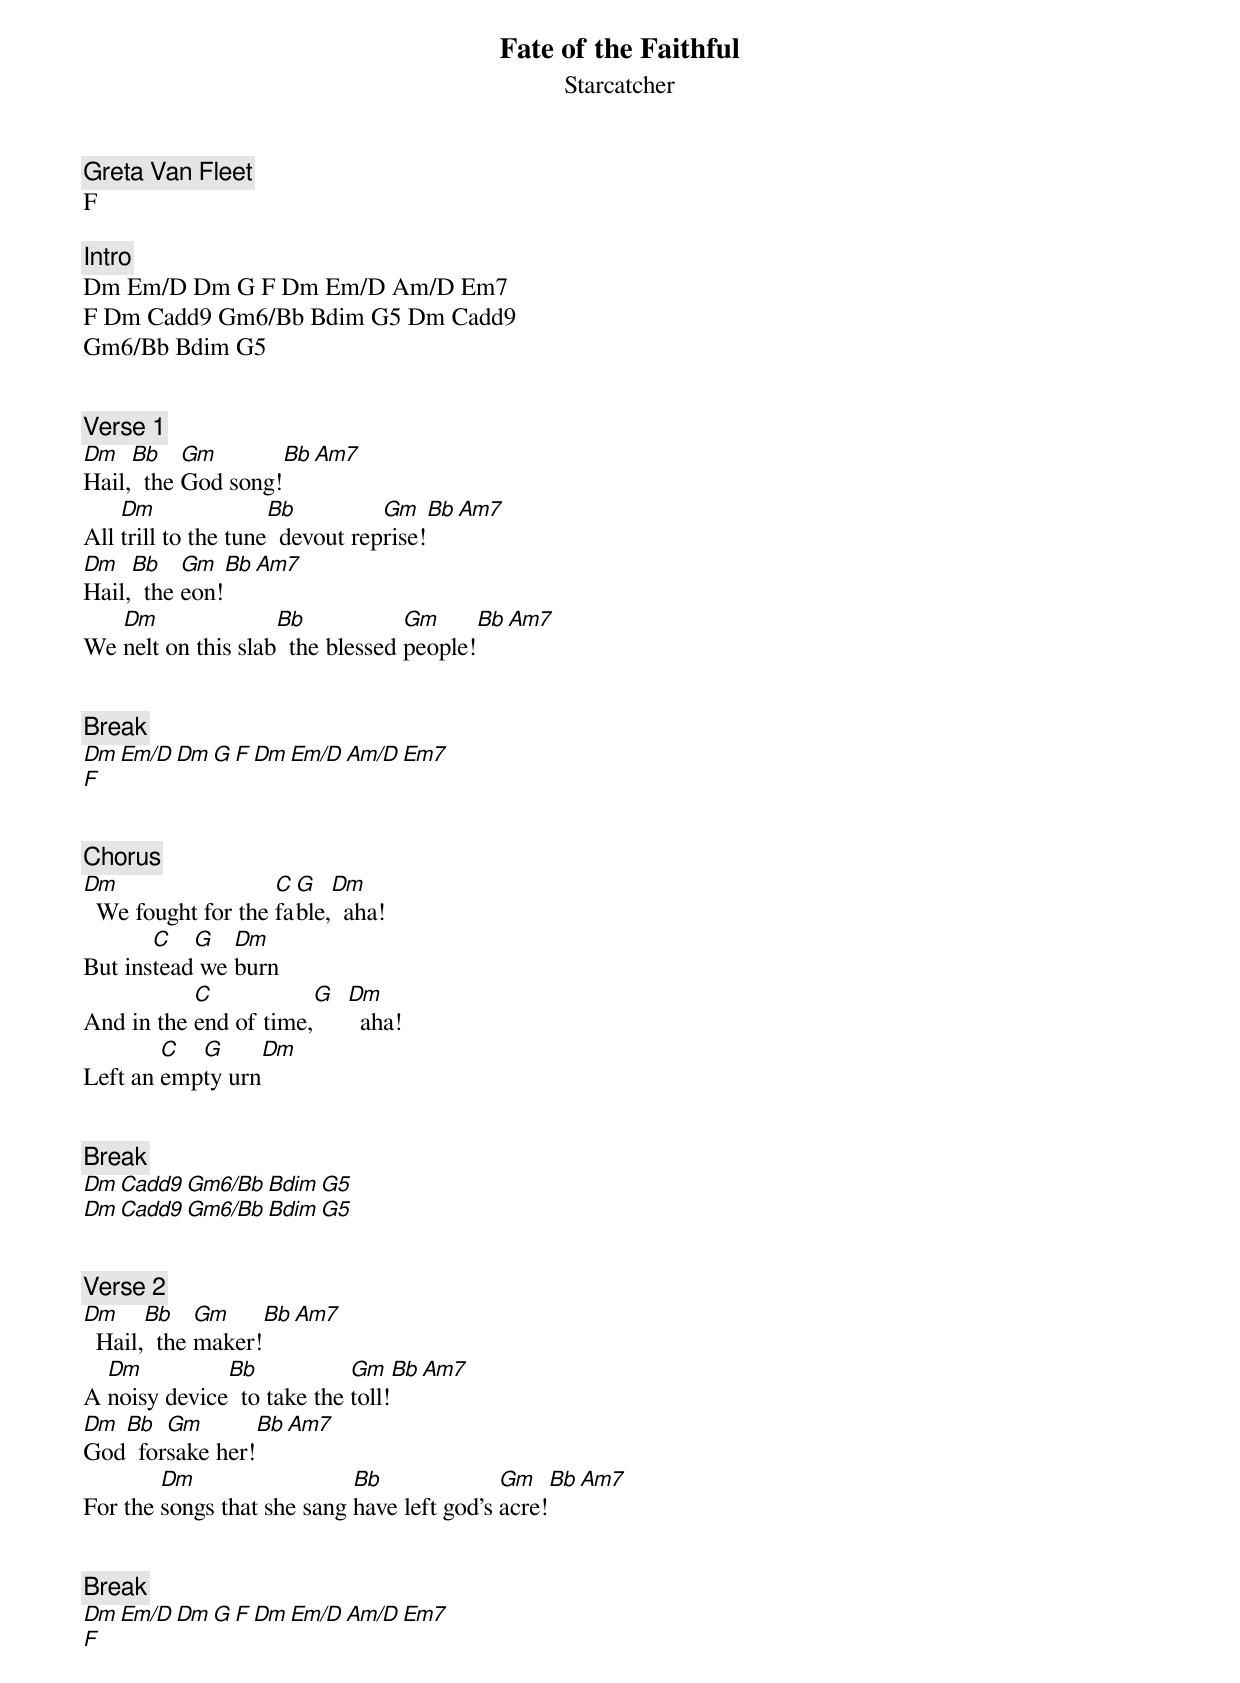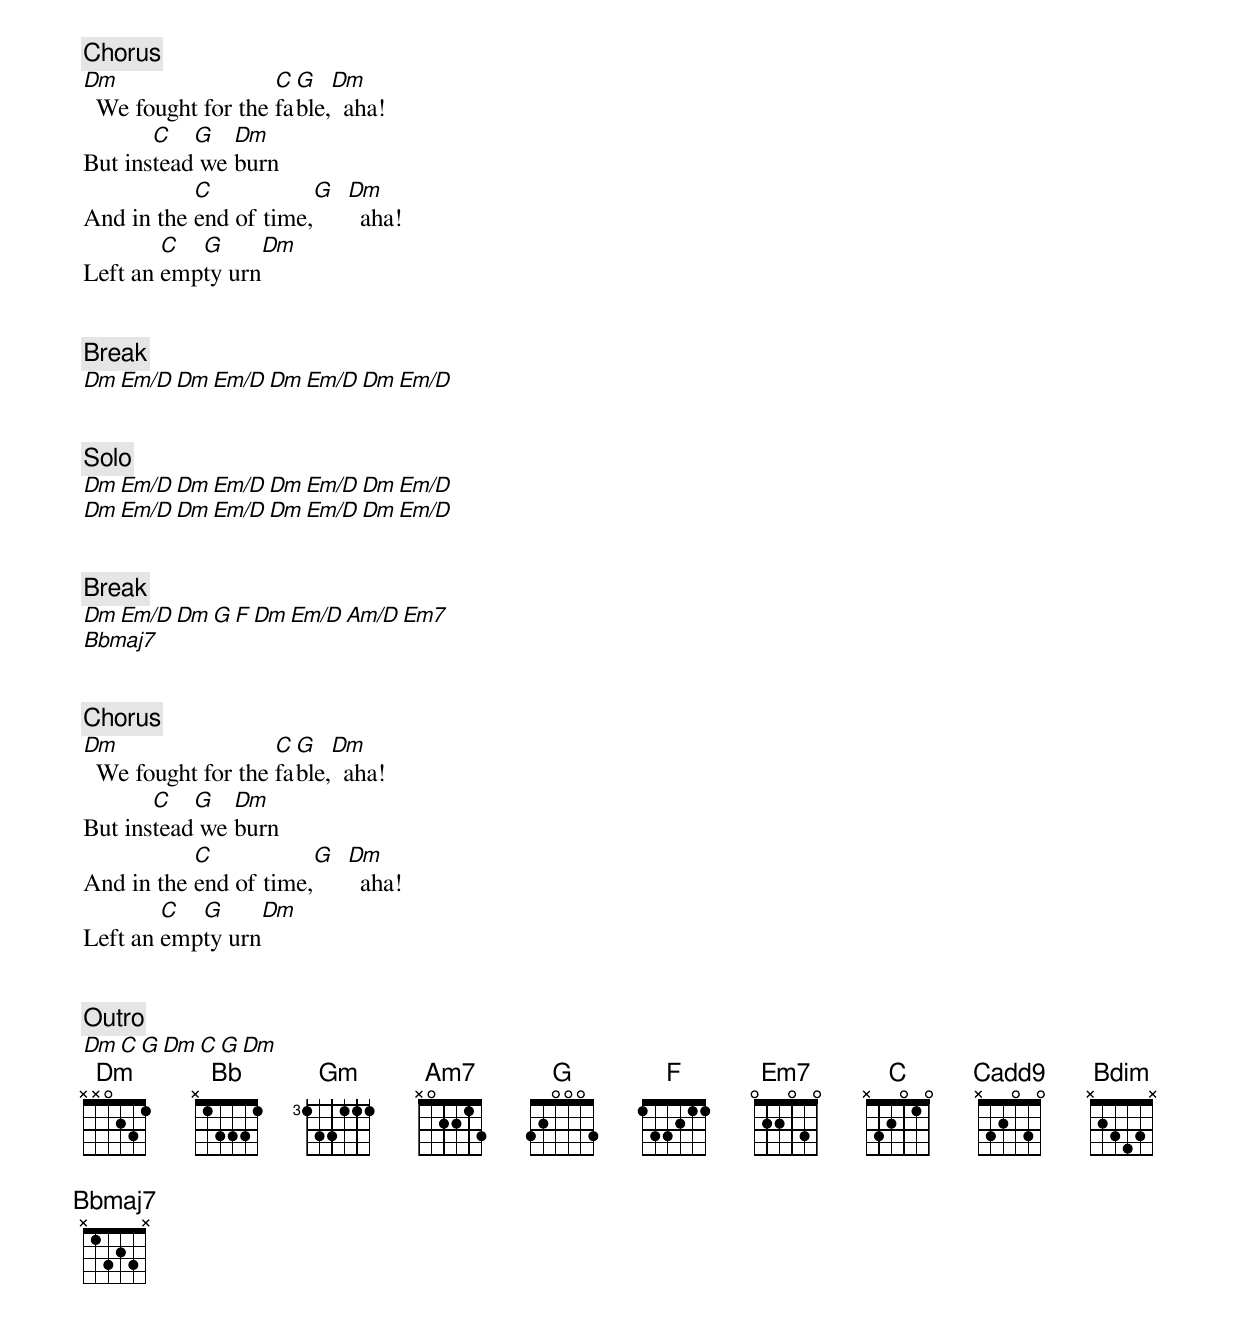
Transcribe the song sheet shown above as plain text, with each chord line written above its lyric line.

Fate of the Faithful
Starcatcher
Greta Van Fleet
F

[Intro]
Dm Em/D Dm G F Dm Em/D Am/D Em7
F Dm Cadd9 Gm6/Bb Bdim G5 Dm Cadd9
Gm6/Bb Bdim G5


[Verse 1]
Dm   Bb    Gm       Bb Am7
Hail,  the God song!
    Dm               Bb          Gm   Bb Am7
All trill to the tune  devout reprise!
Dm   Bb    Gm  Bb Am7
Hail,  the eon!
   Dm               Bb            Gm     Bb Am7
We nelt on this slab  the blessed people!


[Break]
Dm Em/D Dm G F Dm Em/D Am/D Em7
F


[Chorus]
Dm                  C G   Dm
  We fought for the fable,  aha!
       C   G   Dm
But instead we burn
           C           G Dm
And in the end of time,    aha!
        C  G     Dm
Left an empty urn


[Break]
Dm Cadd9 Gm6/Bb Bdim G5
Dm Cadd9 Gm6/Bb Bdim G5


[Verse 2]
Dm     Bb    Gm    Bb Am7
  Hail,  the maker!
  Dm          Bb            Gm   Bb Am7
A noisy device  to take the toll!
Dm Bb   Gm       Bb Am7
God  forsake her!
        Dm                  Bb              Gm   Bb Am7
For the songs that she sang have left god's acre!


[Break]
Dm Em/D Dm G F Dm Em/D Am/D Em7
F


[Chorus]
Dm                  C G   Dm
  We fought for the fable,  aha!
       C   G   Dm
But instead we burn
           C           G Dm
And in the end of time,    aha!
        C  G     Dm
Left an empty urn


[Break]
Dm Em/D Dm Em/D Dm Em/D Dm Em/D


[Solo]
Dm Em/D Dm Em/D Dm Em/D Dm Em/D
Dm Em/D Dm Em/D Dm Em/D Dm Em/D


[Break]
Dm Em/D Dm G F Dm Em/D Am/D Em7
Bbmaj7


[Chorus]
Dm                  C G   Dm
  We fought for the fable,  aha!
       C   G   Dm
But instead we burn
           C           G Dm
And in the end of time,    aha!
        C  G     Dm
Left an empty urn


[Outro]
Dm C G Dm C G Dm
